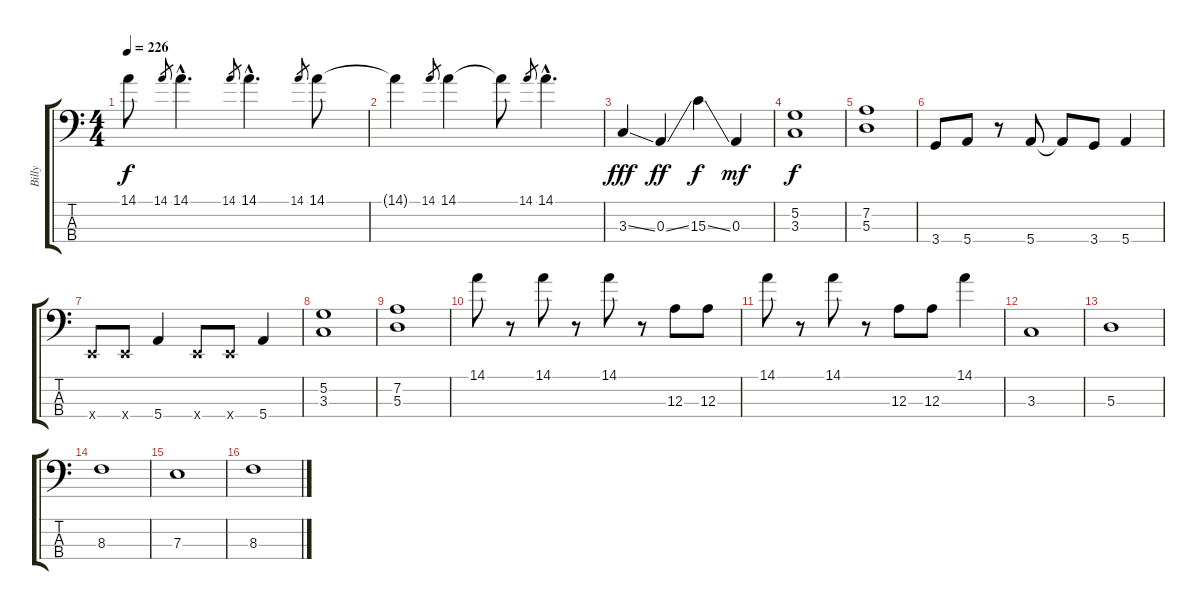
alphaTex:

\track ("Billy" "Billy") {instrument electricbassfinger}
\staff {score tabs}
\tuning (G2 D2 A1 E1) {hide}
\ts (4 4)
\tempo 226
\clef f4
\ks c
14.1{t}.8{dy f} 14.1.8{gr} 14.1{hac}.4{d} 14.1.8{gr} 14.1{hac}.4{d} 14.1.8{gr} 14.1.8 |
14.1{t}.4 14.1.8{gr} 14.1.4 14.1{t}.8 14.1.8{gr} 14.1{hac}.4{d} |
3.3{ss}.4{dy fff} 0.3{ss}.4{dy ff} 15.3{ss}.4{dy f} 0.3.4{dy mf} |
(5.2 3.3).1{dy f} |
(7.2 5.3).1 |
3.4.8 5.4.8 r.8 5.4.8 5.4{t}.8 3.4.8 5.4.4 |
0.4{x}.8 0.4{x}.8 5.4.4 0.4{x}.8 0.4{x}.8 5.4.4 |
(5.2 3.3).1 |
(7.2 5.3).1 |
14.1.8 r.8 14.1.8 r.8 14.1.8 r.8 12.3.8 12.3.8 |
14.1.8 r.8 14.1.8 r.8 12.3.8 12.3.8 14.1.4 |
3.3.1 |
5.3.1 |
8.3.1 |
7.3.1 |
8.3.1
